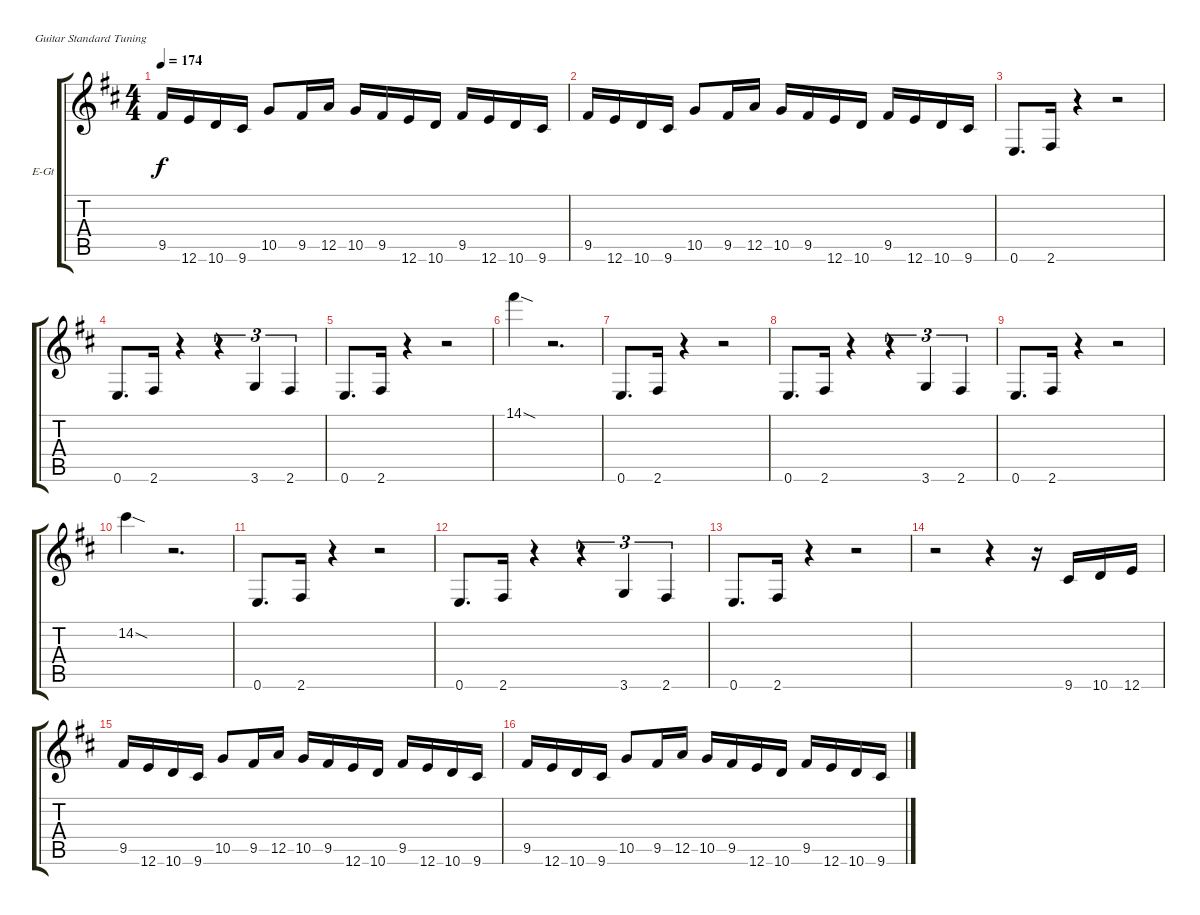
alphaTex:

\bracketExtendMode groupsimilarinstruments
\firstSystemTrackNameOrientation horizontal
\otherSystemsTrackNameOrientation horizontal
\track ("Track 1" "E-Gt") {instrument distortionguitar}
\staff {score tabs}
\tuning (E4 B3 G3 D3 A2 E2)
\ts (4 4)
\tempo 174
\clef g2
\ks bminor
9.5.16{dy f} 12.6.16 10.6.16 9.6.16 10.5.8 9.5.16 12.5.16 10.5.16 9.5.16 12.6.16 10.6.16 9.5.16 12.6.16 10.6.16 9.6.16 |
9.5.16 12.6.16 10.6.16 9.6.16 10.5.8 9.5.16 12.5.16 10.5.16 9.5.16 12.6.16 10.6.16 9.5.16 12.6.16 10.6.16 9.6.16 |
0.6.8{d} 2.6.16 r.4 r.2 |
0.6.8{d} 2.6.16 r.4 r.4{tu (3 2)} 3.6.4{tu (3 2)} 2.6.4{tu (3 2)} |
0.6.8{d} 2.6.16 r.4 r.2 |
14.1{sod}.4 r.2{d} |
0.6.8{d} 2.6.16 r.4 r.2 |
0.6.8{d} 2.6.16 r.4 r.4{tu (3 2)} 3.6.4{tu (3 2)} 2.6.4{tu (3 2)} |
0.6.8{d} 2.6.16 r.4 r.2 |
14.2{sod}.4 r.2{d} |
0.6.8{d} 2.6.16 r.4 r.2 |
0.6.8{d} 2.6.16 r.4 r.4{tu (3 2)} 3.6.4{tu (3 2)} 2.6.4{tu (3 2)} |
0.6.8{d} 2.6.16 r.4 r.2 |
r.2 r.4 r.16 9.6.16 10.6.16 12.6.16 |
9.5.16 12.6.16 10.6.16 9.6.16 10.5.8 9.5.16 12.5.16 10.5.16 9.5.16 12.6.16 10.6.16 9.5.16 12.6.16 10.6.16 9.6.16 |
9.5.16 12.6.16 10.6.16 9.6.16 10.5.8 9.5.16 12.5.16 10.5.16 9.5.16 12.6.16 10.6.16 9.5.16 12.6.16 10.6.16 9.6.16
